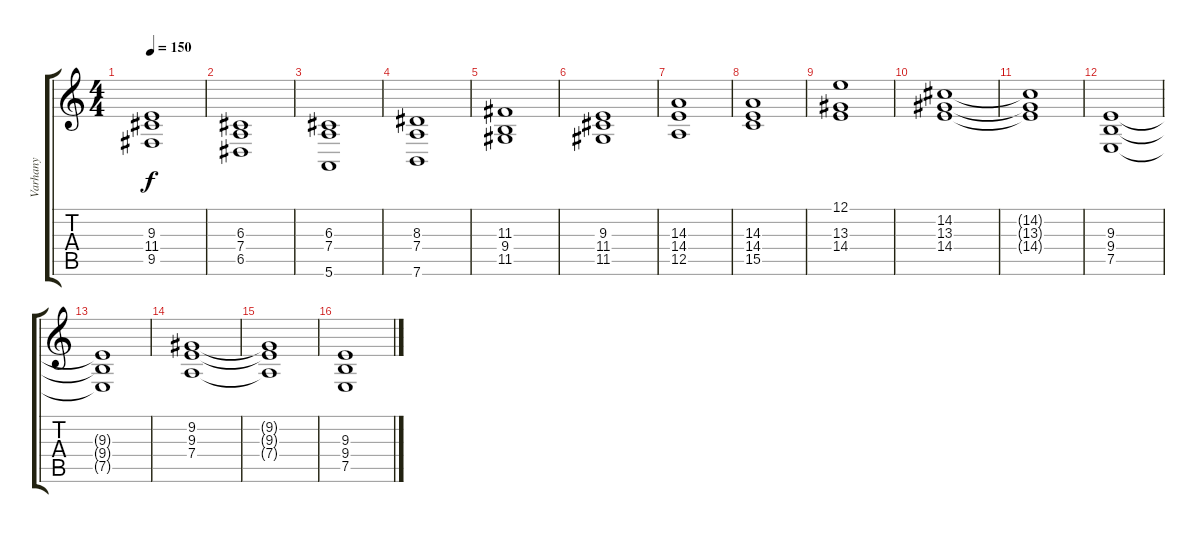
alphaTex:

\track ("Varhany" "Varhany") {instrument lead2sawtooth}
\staff {score tabs}
\tuning (E4 B3 G3 D3 A2 E2) {hide}
\ts (4 4)
\tempo 150
\clef g2
\ks c
(9.3 11.4 9.5).1{dy f} |
(6.3 7.4 6.5).1 |
(6.3 7.4 5.6).1 |
(8.3 7.4 7.6).1 |
(11.3 9.4 11.5).1 |
(9.3 11.4 11.5).1 |
(14.3 14.4 12.5).1 |
(14.3 14.4 15.5).1 |
(12.1 13.3 14.4).1 |
(14.2 13.3 14.4).1 |
(14.2{t} 13.3{t} 14.4{t}).1 |
(9.3 9.4 7.5).1{volume 8} |
(9.3{t} 9.4{t} 7.5{t}).1 |
(9.2 9.3 7.4).1 |
(9.2{t} 9.3{t} 7.4{t}).1 |
(9.3 9.4 7.5).1
